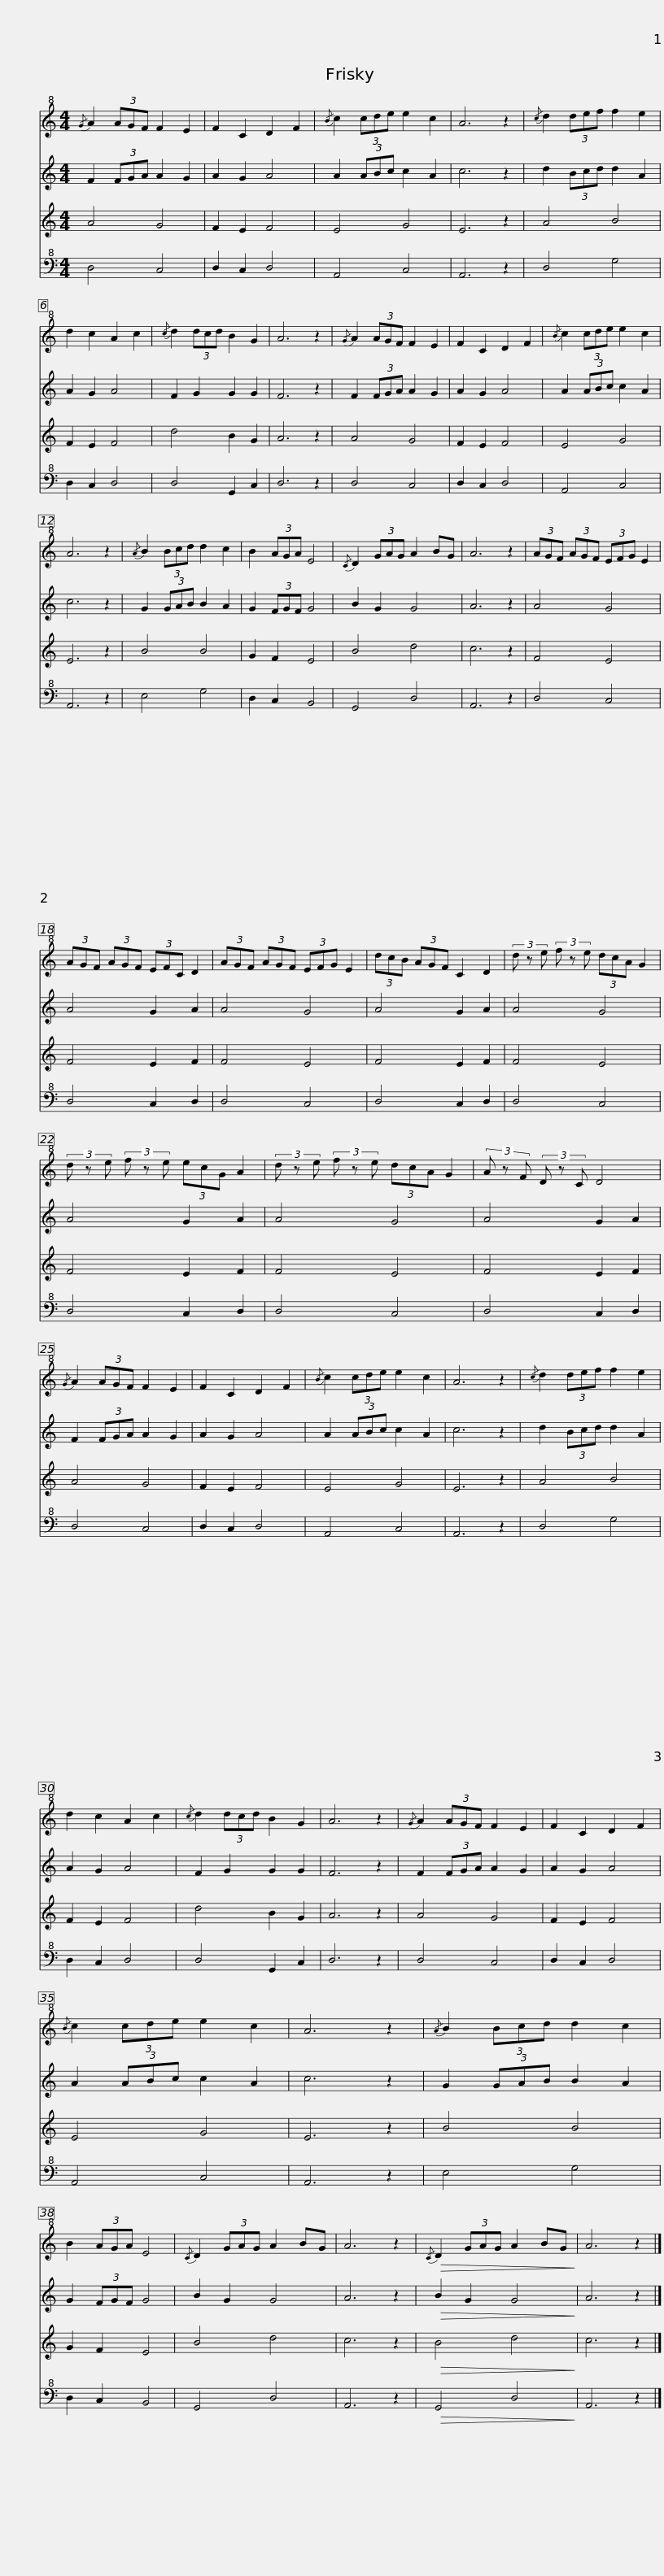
X:1
%%score 1 2 3 4
L:1/8
M:4/4
I:linebreak $
K:C
V:1 treble+8
V:2 treble
V:3 treble
V:4 bass+8
V:1
{/G} A2 (3AGF F2 E2 | F2 C2 D2 F2 |{/B} c2 (3cde e2 c2 | A6 z2 |{/c} d2 (3def f2 e2 | %5
 d2 c2 A2 c2 |{/c} d2 (3dcd B2 G2 |$ A6 z2 |{/G} A2 (3AGF F2 E2 | F2 C2 D2 F2 | %10
{/B} c2 (3cde e2 c2 | A6 z2 |{/A} B2 (3Bcd d2 c2 | B2 (3AGA E4 |{/C} D2 (3GAG A2 BG |$ %15
 A6 z2 | (3AGF (3AGF (3EFG E2 | (3AGF (3AGF (3EFC D2 | (3AGF (3AGF (3EFG E2 | (3dcB (3AGF C2 D2 |$ %20
 (3d z e (3f z e (3dcA G2 | (3d z e (3f z e (3ecG A2 | (3d z e (3f z e (3dcA G2 | (3A z F (3D z C D4 |{/G} A2 (3AGF F2 E2 |$ %25
 F2 C2 D2 F2 |{/B} c2 (3cde e2 c2 | A6 z2 |{/c} d2 (3def f2 e2 | d2 c2 A2 c2 | %30
{/c} d2 (3dcd B2 G2 | A6 z2 |{/G} A2 (3AGF F2 E2 | F2 C2 D2 F2 |${/B} c2 (3cde e2 c2 | %35
 A6 z2 |{/A} B2 (3Bcd d2 c2 | B2 (3AGA E4 |{/C} D2 (3GAG A2 BG | A6 z2 | %40
!>(!{/C} D2 (3GAG A2 BG!>)! | A6 z2 |] %42
V:2
 F2 (3FGA A2 G2 | A2 G2 A4 | A2 (3ABc c2 A2 | c6 z2 | d2 (3Bcd d2 A2 | %5
 A2 G2 A4 | F2 G2 G2 G2 |$ F6 z2 | F2 (3FGA A2 G2 | A2 G2 A4 | %10
 A2 (3ABc c2 A2 | c6 z2 | G2 (3GAB B2 A2 | G2 (3FGF G4 | B2 G2 G4 |$ %15
 A6 z2 | A4 G4 | A4 G2 A2 | A4 G4 | A4 G2 A2 |$ %20
 A4 G4 | A4 G2 A2 | A4 G4 | A4 G2 A2 | F2 (3FGA A2 G2 |$ %25
 A2 G2 A4 | A2 (3ABc c2 A2 | c6 z2 | d2 (3Bcd d2 A2 | A2 G2 A4 | %30
 F2 G2 G2 G2 | F6 z2 | F2 (3FGA A2 G2 | A2 G2 A4 |$ A2 (3ABc c2 A2 | %35
 c6 z2 | G2 (3GAB B2 A2 | G2 (3FGF G4 | B2 G2 G4 | A6 z2 | %40
!>(! B2 G2 G4!>)! | A6 z2 |] %42
V:3
 A4 G4 | F2 E2 F4 | E4 G4 | E6 z2 | A4 B4 | %5
 F2 E2 F4 | d4 B2 G2 |$ A6 z2 | A4 G4 | F2 E2 F4 | %10
 E4 G4 | E6 z2 | B4 B4 | G2 F2 E4 | B4 d4 |$ %15
 c6 z2 | F4 E4 | F4 E2 F2 | F4 E4 | F4 E2 F2 |$ %20
 F4 E4 | F4 E2 F2 | F4 E4 | F4 E2 F2 | A4 G4 |$ %25
 F2 E2 F4 | E4 G4 | E6 z2 | A4 B4 | F2 E2 F4 | %30
 d4 B2 G2 | A6 z2 | A4 G4 | F2 E2 F4 |$ E4 G4 | %35
 E6 z2 | B4 B4 | G2 F2 E4 | B4 d4 | c6 z2 | %40
!>(! B4 d4!>)! | c6 z2 |] %42
V:4
 D,4 C,4 | D,2 C,2 D,4 | A,,4 C,4 | A,,6 z2 | D,4 G,4 | %5
 D,2 C,2 D,4 | D,4 G,,2 C,2 |$ D,6 z2 | D,4 C,4 | D,2 C,2 D,4 | %10
 A,,4 C,4 | A,,6 z2 | E,4 G,4 | D,2 C,2 B,,4 | G,,4 D,4 |$ %15
 A,,6 z2 | D,4 C,4 | D,4 C,2 D,2 | D,4 C,4 | D,4 C,2 D,2 |$ %20
 D,4 C,4 | D,4 C,2 D,2 | D,4 C,4 | D,4 C,2 D,2 | D,4 C,4 |$ %25
 D,2 C,2 D,4 | A,,4 C,4 | A,,6 z2 | D,4 G,4 | D,2 C,2 D,4 | %30
 D,4 G,,2 C,2 | D,6 z2 | D,4 C,4 | D,2 C,2 D,4 |$ A,,4 C,4 | %35
 A,,6 z2 | E,4 G,4 | D,2 C,2 B,,4 | G,,4 D,4 | A,,6 z2 | %40
!>(! G,,4 D,4!>)! | A,,6 z2 |] %42
